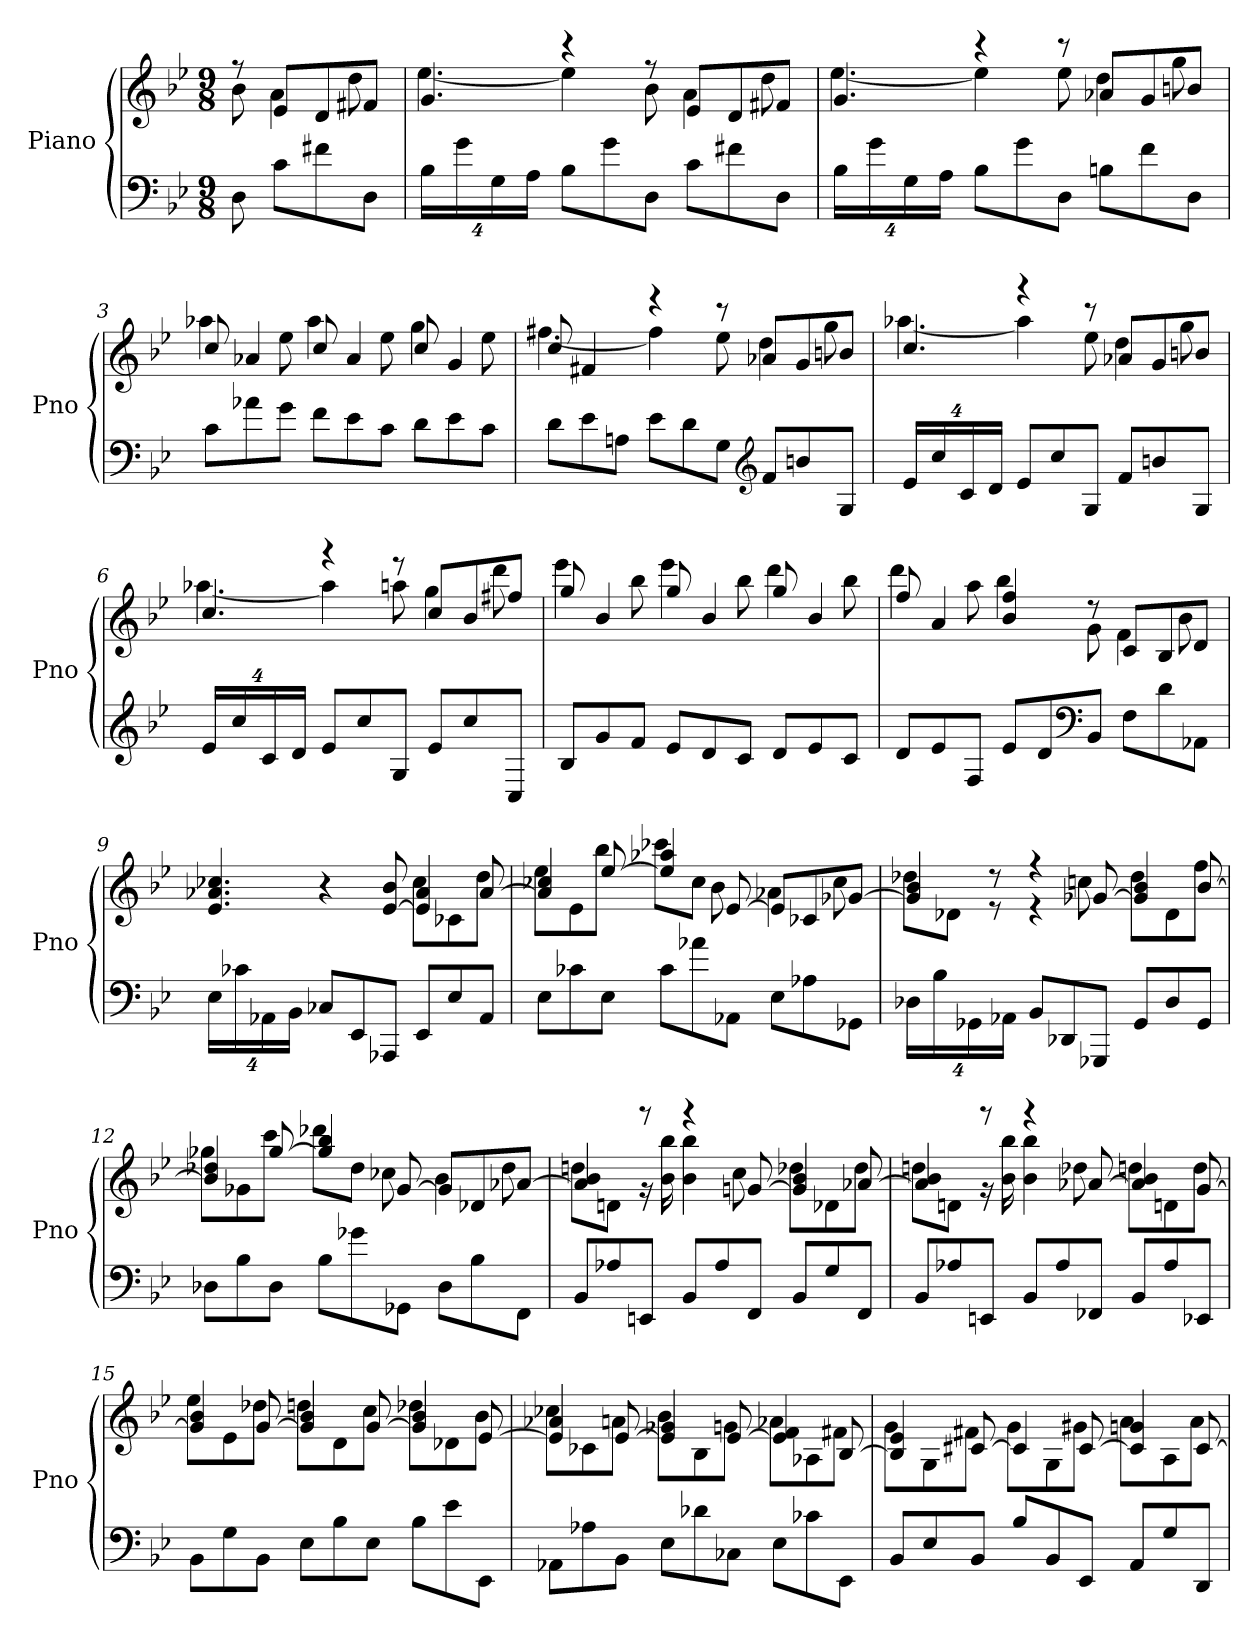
**kern	**kern
*part1	*part1
*staff2	*staff1
*I"Piano	*
*I'Pno	*
*clefF4	*clefG2
*k[b-e-]	*k[b-e-]
*g:	*g:
*M9/8	*M9/8
=	=
*	*^
8D	8r	8b-
8cL	8e-L	4a
8f#X	8d	.
8DJ	8f#XJ	8dd
=1	=1	=1
32%3B-LL	4.g	[4.ee-
32%3g	.	.
32%3G	.	.
32%3AJJ	.	.
8B-L	4r	4ee-]
8g	.	.
8DJ	8r	8b-
8cL	8e-L	4a
8f#X	8d	.
8DJ	8f#XJ	8dd
=2	=2	=2
32%3B-LL	4.g	[4.ee-
32%3g	.	.
32%3G	.	.
32%3AJJ	.	.
8B-L	4r	4ee-]
8g	.	.
8DJ	8r	8ee-
8BnL	8a-XL	4dd
8f	8g	.
8DJ	8bnJ	8gg
=3	=3	=3
8cL	8cc	4aa-X
8a-X	4a-X	.
8gJ	.	8ee-
8fL	8cc	4aa-
8e-	4a-	.
8cJ	.	8ee-
8dL	8cc	4gg
8e-	4g	.
8cJ	.	8ee-
=4	=4	=4
8dL	8cc	[4.ff#X
8e-	4f#X	.
8AnJ	.	.
8e-L	4r	4ff#]
8d	.	.
8GJ	8r	8ee-
*clefG2	*	*
8fL	8a-XL	4dd
8bn	8g	.
8GJ	8bnJ	8gg
=5	=5	=5
32%3e-LL	4.cc	[4.aa-X
32%3cc	.	.
32%3c	.	.
32%3dJJ	.	.
8e-L	4r	4aa-]
8cc	.	.
8GJ	8r	8ee-
8fL	8a-XL	4dd
8bn	8g	.
8GJ	8bnJ	8gg
=6	=6	=6
32%3e-LL	4.cc	[4.aa-X
32%3cc	.	.
32%3c	.	.
32%3dJJ	.	.
8e-L	4r	4aa-]
8cc	.	.
8GJ	8r	8aan
8e-L	8ccL	4gg
8cc	8b-	.
8CJ	8ff#XJ	8ddd
=7	=7	=7
8B-L	8gg	4eee-
8g	4b-	.
8fJ	.	8bb-
8e-L	8gg	4eee-
8d	4b-	.
8cJ	.	8bb-
8dL	8gg	4ddd
8e-	4b-	.
8cJ	.	8bb-
=8	=8	=8
8dL	8ff	4ddd
8e-	4a	.
8FJ	.	8aa
8e-L	4b- 4ff	4bb-
8d	.	.
*clefF4	*	*
8BB-J	8r	8g
8FL	8cL	4f
8d	8B-	.
8AA-XJ	8dJ	8b-
=9	=9	=9
32%3E-LL	4.e- 4.a-X 4.cc-X	2.ryy
32%3c-X	.	.
32%3AA-X	.	.
32%3BB-JJ	.	.
8C-XL	4r	.
8EE-	.	.
8AAA-XJ	[8e- 8b-	.
8EE-L	4e-] 4a-	8cc-L
8E-	.	8c-X
8AA-J	[8a-	8ddJ
=10	=10	=10
8E-L	4a-] 4cc-X	8ee-L
8c-X	.	8e-
8E-J	[8ee-	8bb-J
8c-L	4ee-] 4aa-X	8ccc-XL
8a-X	.	8cc-J
8AA-XJ	[8e-	8b-
8E-L	8e-L]	4a-X
8A-X	8c-X	.
8GG-XJ	[8g-XJ	8cc-
=11	=11	=11
32%3D-XLL	4g-] 4b-	8dd-XL
32%3B-	.	.
.	.	8d-XJ
32%3GG-X	.	.
.	8r	8r
32%3AA-XJJ	.	.
8BB-L	4r	4r
8DD-X	.	.
8GGG-XJ	[8g-X	8ccn
8GG-L	4g-] 4b-	8dd-L
8D-	.	8d-
8GG-J	[8b-	8ffJ
=12	=12	=12
8D-XL	4b-] 4dd-X	8gg-XL
8B-	.	8g-X
8D-J	[8gg-	8cccJ
8B-L	4gg-] 4bb-	8ddd-XL
8g-X	.	8dd-J
8GG-XJ	[8g-	8cc-X
8D-L	8g-L]	4b-
8B-	8d-X	.
8FFJ	[8a-XJ	8dd-
=13	=13	=13
8BB-L	4a-] 4b-	8ddnL
8A-X	.	8dnJ
8EEnJ	8r	16r
.	.	16b- 16bb-
8BB-L	4r	4b- 4bb-
8A-	.	.
8FFJ	[8gn	8cc
8BB-L	4g] 4b-	8dd-XL
8G	.	8d-X
8FFJ	[8a-X	8dd-J
=14	=14	=14
8BB-L	4a-] 4b-	8ddnL
8A-X	.	8dnJ
8EEnJ	8r	16r
.	.	16b- 16bb-
8BB-L	4r	4b- 4bb-
8A-	.	.
8FF-XJ	[8a-X	8dd-X
8BB-L	4a-] 4b-	8ddnL
8A-	.	8dn
8EE-XJ	[8g	8ddJ
=15	=15	=15
8BB-L	4g] 4b-	8ee-L
8G	.	8e-
8BB-J	[8g	8dd-XJ
8E-L	4g] 4b-	8ddnL
8B-	.	8d
8E-J	[8g	8ccJ
8B-L	4g] 4b-	8dd-XL
8e-	.	8d-X
8EE-J	[8e-	8b-J
=16	=16	=16
8AA-XL	4e-] 4a-X	8cc-XL
8A-X	.	8c-X
8BB-J	[8e-	8anJ
8E-L	4e-] 4g-X	8b-L
8d-X	.	8B-
8C-XJ	[8e-	8gnJ
8E-L	4e-] 4f	8a-XL
8c-X	.	8A-X
8EE-J	[8B-	8f#XJ
=17	=17	=17
8BB-L	4B-] 4e-	8gL
8E-	.	8G
8BB-J	[8c#X	8f#XJ
8B-L	4c#]	8gL
8BB-	.	8G
8EE-J	[8c#	8g#XJ
8AAL	4c#] 4gn	8aL
8G	.	8A
8DDJ	[8c#	8aJ
*	*v	*v
=	=
*-	*-
